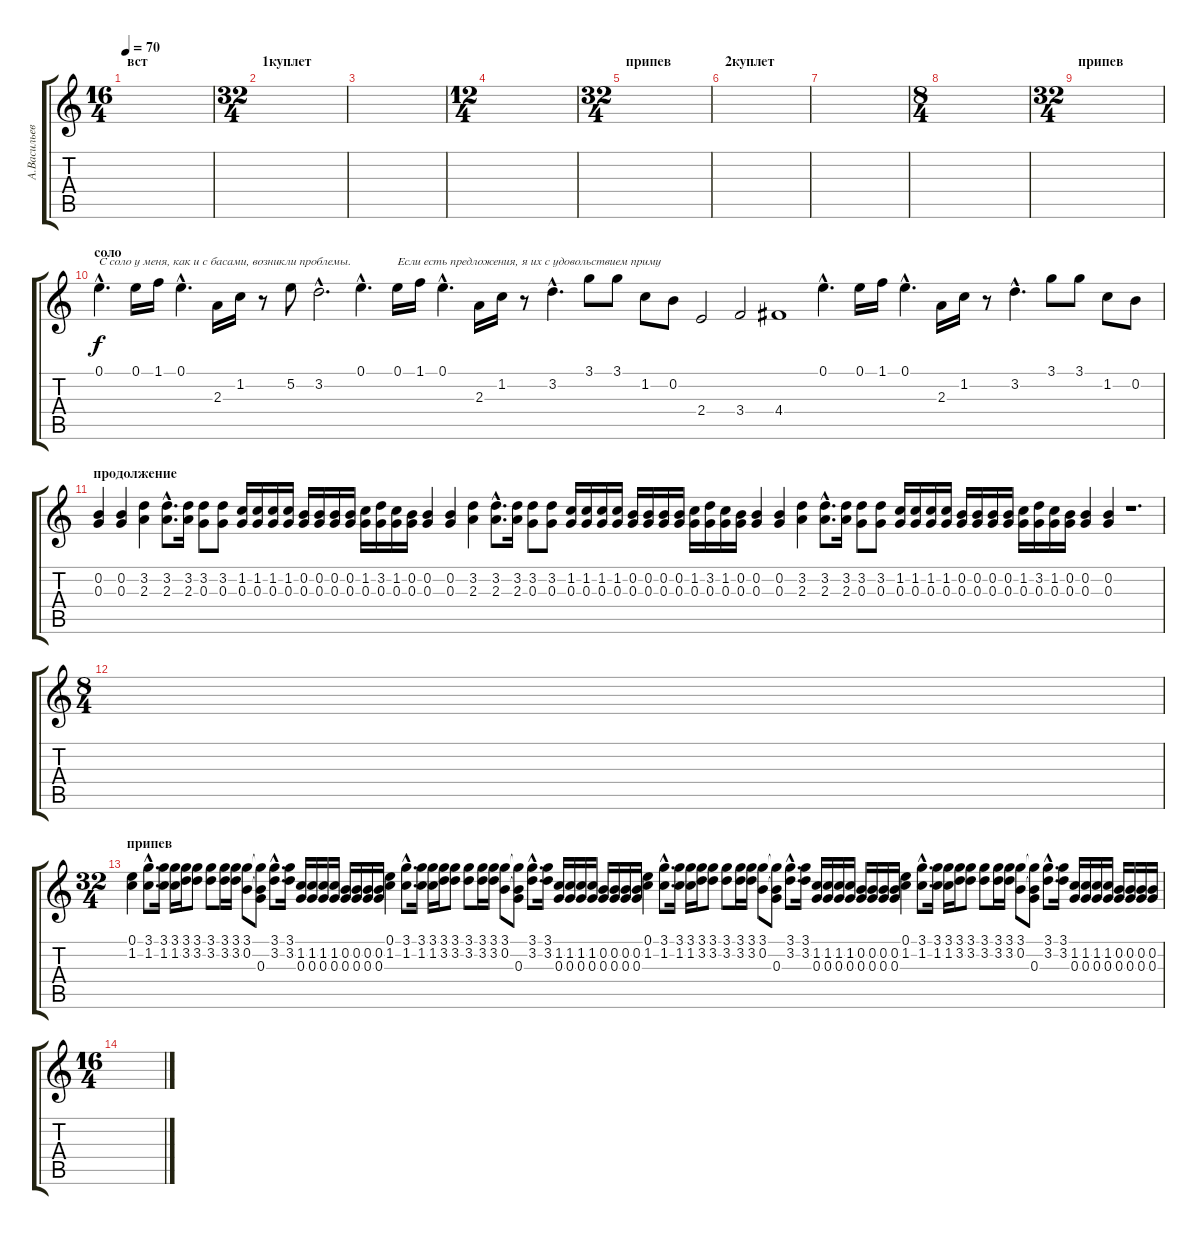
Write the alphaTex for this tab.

\track ("А.Васильев" "А.Васильев") {instrument distortionguitar}
\staff {score tabs}
\tuning (E4 B3 G3 D3 A2 E2) {hide}
\ts (16 4)
\section ("" "вст")
\tempo 70
\clef g2
\ks c
|
\ts (32 4)
\section ("" "1куплет")
|
|
\ts (12 4)
|
\ts (32 4)
\section ("" "припев")
|
\section ("" "2куплет")
|
|
\ts (8 4)
|
\ts (32 4)
\section ("" "припев")
|
\section ("" "соло")
0.1{hac}.4{d txt "С соло у меня, как и с басами, возникли проблемы. "} 0.1.16 1.1.16 0.1{hac}.4{d} 2.3.16 1.2.16 r.8 5.2.8 3.2{hac}.2{d} 0.1{hac}.4{d} 0.1.16{txt "Если есть предложения, я их с удовольствием приму "} 1.1.16 0.1{hac}.4{d} 2.3.16 1.2.16 r.8 3.2{hac}.4{d} 3.1.8 3.1.8 1.2.8 0.2.8 2.4.2 3.4.2 4.4.1{txt ""} 0.1{hac}.4{d} 0.1.16 1.1.16 0.1{hac}.4{d} 2.3.16 1.2.16 r.8 3.2{hac}.4{d} 3.1.8 3.1.8 1.2.8 0.2.8 |
\section ("" "продолжение")
(0.2 0.3).4 (0.2 0.3).4 (3.2 2.3).4 (3.2{hac} 2.3{hac}).8{d} (3.2 2.3).16 (3.2 0.3).8 (3.2 0.3).8 (1.2 0.3).16 (1.2 0.3).16 (1.2 0.3).16 (1.2 0.3).16 (0.2 0.3).16 (0.2 0.3).16 (0.2 0.3).16 (0.2 0.3).16 (1.2 0.3).16 (3.2 0.3).16 (1.2 0.3).16 (0.2 0.3).16 (0.2 0.3).4 (0.2 0.3).4 (3.2 2.3).4 (3.2{hac} 2.3{hac}).8{d} (3.2 2.3).16 (3.2 0.3).8 (3.2 0.3).8 (1.2 0.3).16 (1.2 0.3).16 (1.2 0.3).16 (1.2 0.3).16 (0.2 0.3).16 (0.2 0.3).16 (0.2 0.3).16 (0.2 0.3).16 (1.2 0.3).16 (3.2 0.3).16 (1.2 0.3).16 (0.2 0.3).16 (0.2 0.3).4 (0.2 0.3).4 (3.2 2.3).4 (3.2{hac} 2.3{hac}).8{d} (3.2 2.3).16 (3.2 0.3).8 (3.2 0.3).8 (1.2 0.3).16 (1.2 0.3).16 (1.2 0.3).16 (1.2 0.3).16 (0.2 0.3).16 (0.2 0.3).16 (0.2 0.3).16 (0.2 0.3).16 (1.2 0.3).16 (3.2 0.3).16 (1.2 0.3).16 (0.2 0.3).16 (0.2 0.3).4 (0.2 0.3).4 r.1{d} |
\ts (8 4)
|
\ts (32 4)
\section ("" "припев")
(0.1 1.2).4 (3.1{hac} 1.2{hac}).8{d} (3.1 1.2).16 (3.1 1.2).16 (3.1 3.2).16 (3.1 3.2).8 (3.1 3.2).8 (3.1 3.2).16 (3.1 3.2).16 (3.1 0.2).8 (3.1{t} 0.2{t} 0.3).8 (3.1{hac} 3.2{hac}).8{d} (3.1 3.2).16 (1.2 0.3).16 (1.2 0.3).16 (1.2 0.3).16 (1.2 0.3).16 (0.2 0.3).16 (0.2 0.3).16 (0.2 0.3).16 (0.2 0.3).16 (0.1 1.2).4 (3.1{hac} 1.2{hac}).8{d} (3.1 1.2).16 (3.1 1.2).16 (3.1 3.2).16 (3.1 3.2).8 (3.1 3.2).8 (3.1 3.2).16 (3.1 3.2).16 (3.1 0.2).8 (3.1{t} 0.2{t} 0.3).8 (3.1{hac} 3.2{hac}).8{d} (3.1 3.2).16 (1.2 0.3).16 (1.2 0.3).16 (1.2 0.3).16 (1.2 0.3).16 (0.2 0.3).16 (0.2 0.3).16 (0.2 0.3).16 (0.2 0.3).16 (0.1 1.2).4 (3.1{hac} 1.2{hac}).8{d} (3.1 1.2).16 (3.1 1.2).16 (3.1 3.2).16 (3.1 3.2).8 (3.1 3.2).8 (3.1 3.2).16 (3.1 3.2).16 (3.1 0.2).8 (3.1{t} 0.2{t} 0.3).8 (3.1{hac} 3.2{hac}).8{d} (3.1 3.2).16 (1.2 0.3).16 (1.2 0.3).16 (1.2 0.3).16 (1.2 0.3).16 (0.2 0.3).16 (0.2 0.3).16 (0.2 0.3).16 (0.2 0.3).16 (0.1 1.2).4 (3.1{hac} 1.2{hac}).8{d} (3.1 1.2).16 (3.1 1.2).16 (3.1 3.2).16 (3.1 3.2).8 (3.1 3.2).8 (3.1 3.2).16 (3.1 3.2).16 (3.1 0.2).8 (3.1{t} 0.2{t} 0.3).8 (3.1{hac} 3.2{hac}).8{d} (3.1 3.2).16 (1.2 0.3).16 (1.2 0.3).16 (1.2 0.3).16 (1.2 0.3).16 (0.2 0.3).16 (0.2 0.3).16 (0.2 0.3).16 (0.2 0.3).16 |
\ts (16 4)
